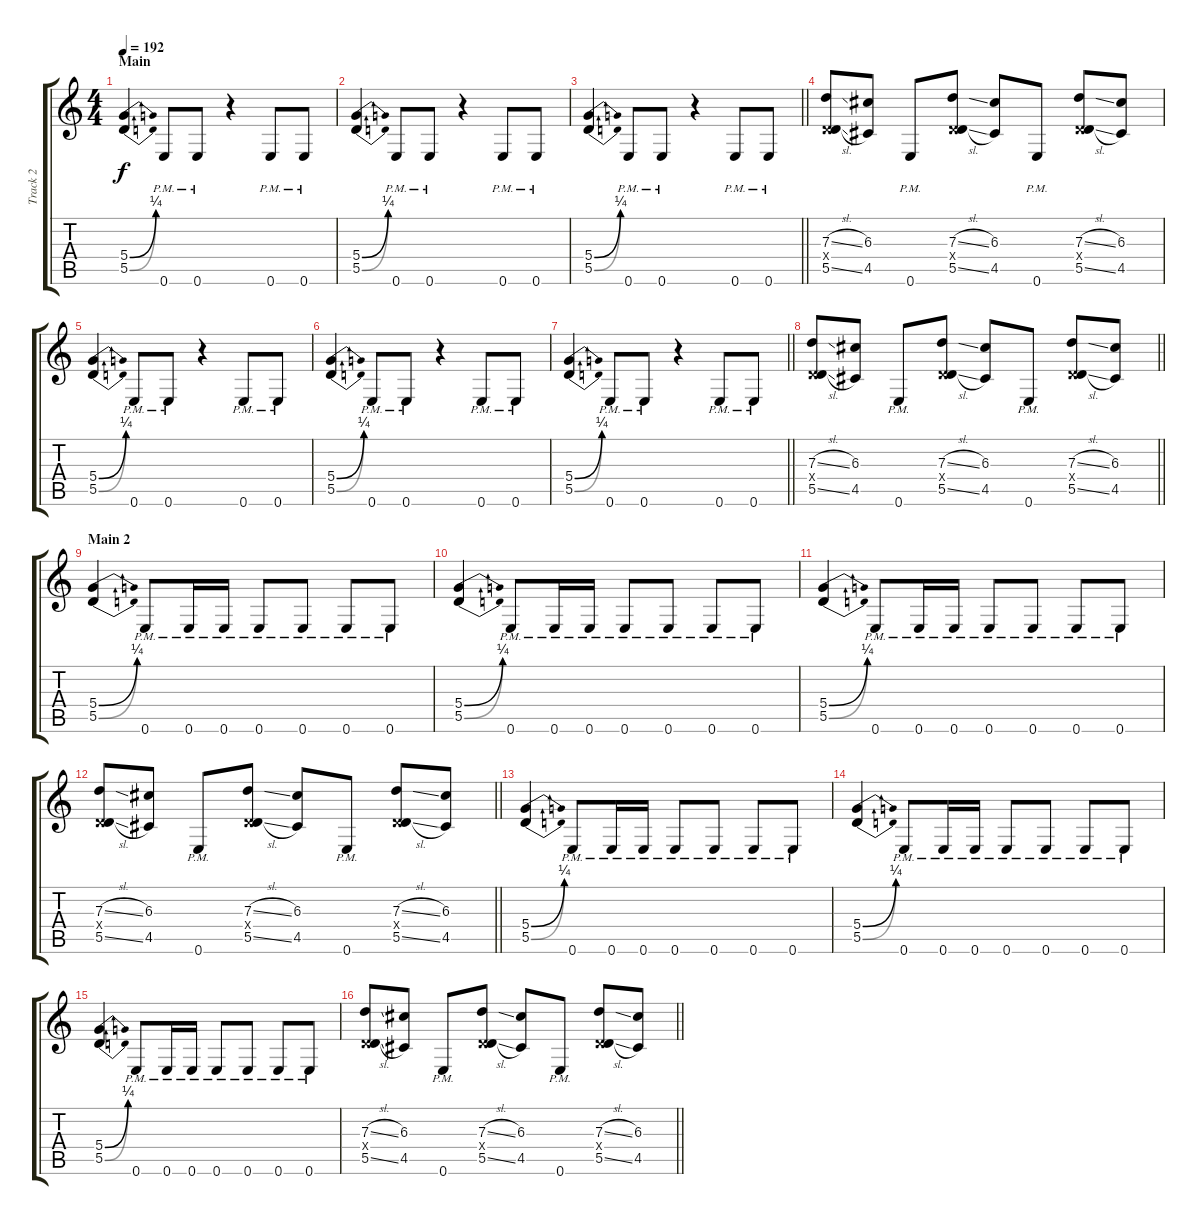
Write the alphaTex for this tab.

\track ("Track 2" "Track 2") {instrument distortionguitar}
\staff {score tabs}
\tuning (E4 B3 G3 D3 A2 E2) {hide}
\ts (4 4)
\section ("" "Main")
\tempo 192
\clef g2
\ks c
(5.4{be (bend 0 0 60 1)} 5.5{be (bend 0 0 60 1)}).4{dy f} 0.6{pm}.8 0.6{pm}.8 r.4 0.6{pm}.8 0.6{pm}.8 |
(5.4{be (bend 0 0 60 1)} 5.5{be (bend 0 0 60 1)}).4 0.6{pm}.8 0.6{pm}.8 r.4 0.6{pm}.8 0.6{pm}.8 |
\barLineRight lightlight
(5.4{be (bend 0 0 60 1)} 5.5{be (bend 0 0 60 1)}).4 0.6{pm}.8 0.6{pm}.8 r.4 0.6{pm}.8 0.6{pm}.8 |
(7.3{sl} 0.4{x} 5.5{sl}).8 (6.3 4.5).8 0.6{pm}.8 (7.3{sl} 0.4{x} 5.5{sl}).8 (6.3 4.5).8 0.6{pm}.8 (7.3{sl} 0.4{x} 5.5{sl}).8 (6.3 4.5).8 |
(5.4{be (bend 0 0 60 1)} 5.5{be (bend 0 0 60 1)}).4 0.6{pm}.8 0.6{pm}.8 r.4 0.6{pm}.8 0.6{pm}.8 |
(5.4{be (bend 0 0 60 1)} 5.5{be (bend 0 0 60 1)}).4 0.6{pm}.8 0.6{pm}.8 r.4 0.6{pm}.8 0.6{pm}.8 |
\barLineRight lightlight
(5.4{be (bend 0 0 60 1)} 5.5{be (bend 0 0 60 1)}).4 0.6{pm}.8 0.6{pm}.8 r.4 0.6{pm}.8 0.6{pm}.8 |
\barLineRight lightlight
(7.3{sl} 0.4{x} 5.5{sl}).8 (6.3 4.5).8 0.6{pm}.8 (7.3{sl} 0.4{x} 5.5{sl}).8 (6.3 4.5).8 0.6{pm}.8 (7.3{sl} 0.4{x} 5.5{sl}).8 (6.3 4.5).8 |
\section ("" "Main 2")
(5.4{be (bend 0 0 60 1)} 5.5{be (bend 0 0 60 1)}).4 0.6{pm}.8 0.6{pm}.16 0.6{pm}.16 0.6{pm}.8 0.6{pm}.8 0.6{pm}.8 0.6{pm}.8 |
(5.4{be (bend 0 0 60 1)} 5.5{be (bend 0 0 60 1)}).4 0.6{pm}.8 0.6{pm}.16 0.6{pm}.16 0.6{pm}.8 0.6{pm}.8 0.6{pm}.8 0.6{pm}.8 |
(5.4{be (bend 0 0 60 1)} 5.5{be (bend 0 0 60 1)}).4 0.6{pm}.8 0.6{pm}.16 0.6{pm}.16 0.6{pm}.8 0.6{pm}.8 0.6{pm}.8 0.6{pm}.8 |
\barLineRight lightlight
(7.3{sl} 0.4{x} 5.5{sl}).8 (6.3 4.5).8 0.6{pm}.8 (7.3{sl} 0.4{x} 5.5{sl}).8 (6.3 4.5).8 0.6{pm}.8 (7.3{sl} 0.4{x} 5.5{sl}).8 (6.3 4.5).8 |
(5.4{be (bend 0 0 60 1)} 5.5{be (bend 0 0 60 1)}).4 0.6{pm}.8 0.6{pm}.16 0.6{pm}.16 0.6{pm}.8 0.6{pm}.8 0.6{pm}.8 0.6{pm}.8 |
(5.4{be (bend 0 0 60 1)} 5.5{be (bend 0 0 60 1)}).4 0.6{pm}.8 0.6{pm}.16 0.6{pm}.16 0.6{pm}.8 0.6{pm}.8 0.6{pm}.8 0.6{pm}.8 |
(5.4{be (bend 0 0 60 1)} 5.5{be (bend 0 0 60 1)}).4 0.6{pm}.8 0.6{pm}.16 0.6{pm}.16 0.6{pm}.8 0.6{pm}.8 0.6{pm}.8 0.6{pm}.8 |
\barLineRight lightlight
(7.3{sl} 0.4{x} 5.5{sl}).8 (6.3 4.5).8 0.6{pm}.8 (7.3{sl} 0.4{x} 5.5{sl}).8 (6.3 4.5).8 0.6{pm}.8 (7.3{sl} 0.4{x} 5.5{sl}).8 (6.3 4.5).8
